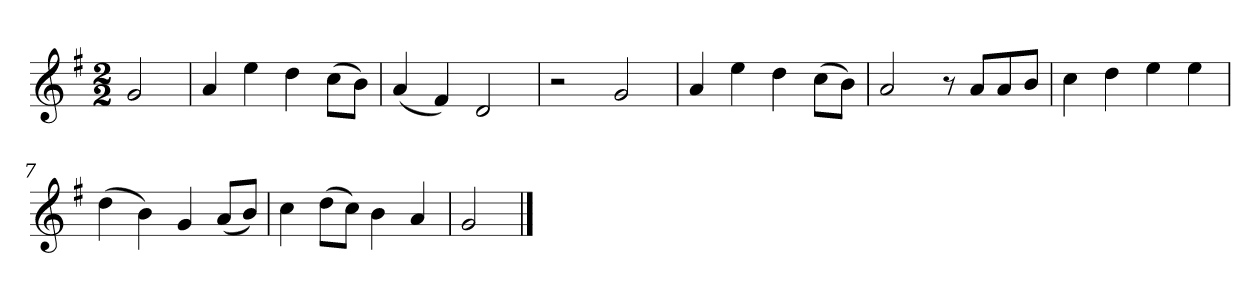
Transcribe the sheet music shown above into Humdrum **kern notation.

**kern
*part1
*staff1
*k[f#]
*M2/2
*MM120
=
2g
=1
4a
4ee
4dd
(8ccL
8bJ)
=2
(4a
4f#)
2d
=3
2r
2g
=4
4a
4ee
4dd
(8ccL
8bJ)
=5
2a
8r
8aL
8a
8bJ
=6
4cc
4dd
4ee
4ee
=7
(4dd
4b)
4g
(8aL
8bJ)
=8
4cc
(8ddL
8ccJ)
4b
4a
=9
2g
==
*-
